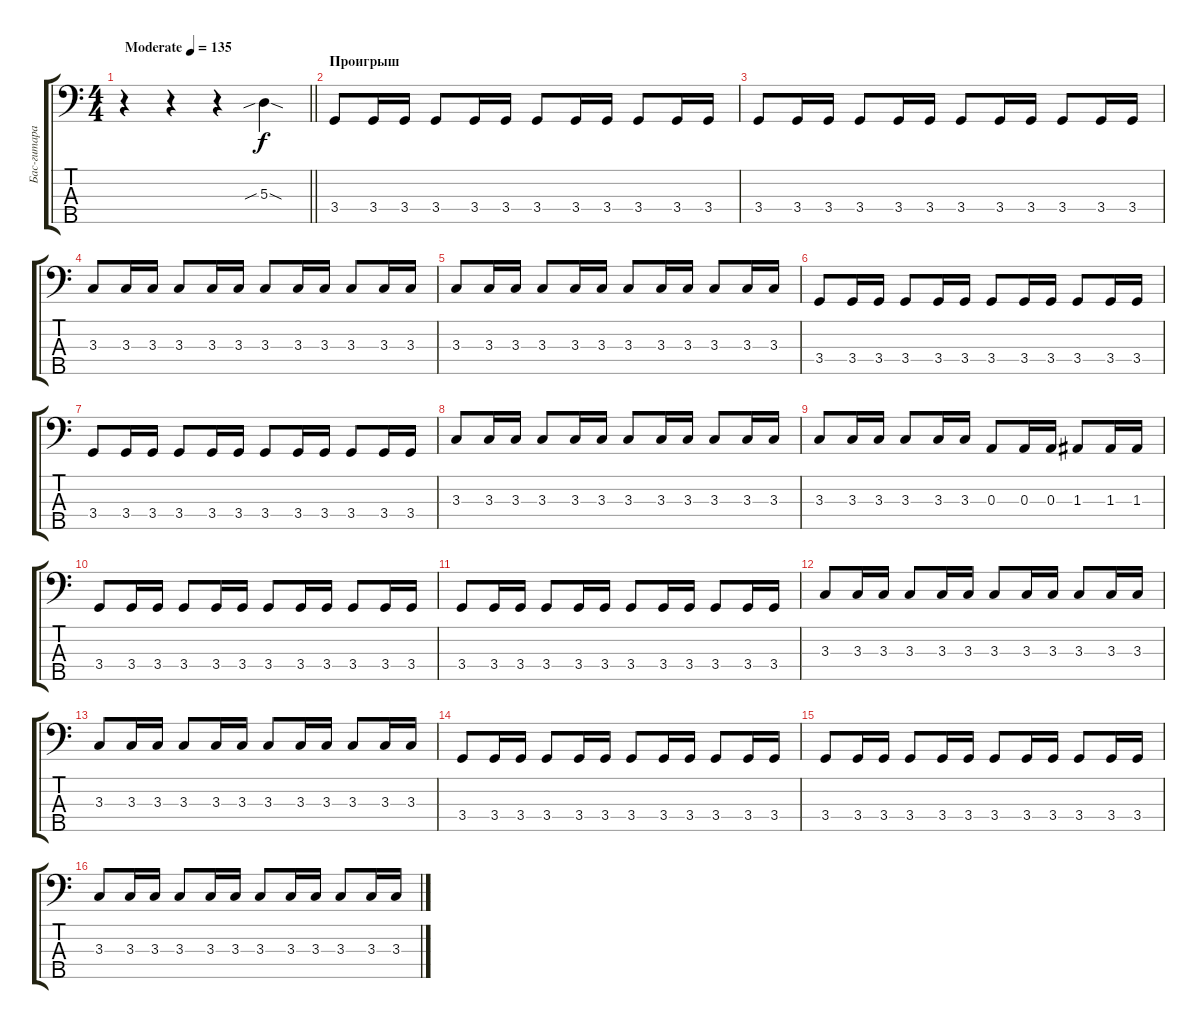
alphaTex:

\track ("Бас-гитара" "Бас-гитара") {instrument electricbassfinger}
\staff {score tabs}
\tuning (G2 D2 A1 E1 B0) {hide}
\ts (4 4)
\tempo (135 "Moderate")
\clef f4
\barLineRight lightlight
\ks c
r.4{dy f instrument electricbassfinger} r.4 r.4 5.3{sib sod}.4 |
\section ("" "Проигрыш")
3.4.8 3.4.16 3.4.16 3.4.8 3.4.16 3.4.16 3.4.8 3.4.16 3.4.16 3.4.8 3.4.16 3.4.16 |
3.4.8 3.4.16 3.4.16 3.4.8 3.4.16 3.4.16 3.4.8 3.4.16 3.4.16 3.4.8 3.4.16 3.4.16 |
3.3.8 3.3.16 3.3.16 3.3.8 3.3.16 3.3.16 3.3.8 3.3.16 3.3.16 3.3.8 3.3.16 3.3.16 |
3.3.8 3.3.16 3.3.16 3.3.8 3.3.16 3.3.16 3.3.8 3.3.16 3.3.16 3.3.8 3.3.16 3.3.16 |
3.4.8 3.4.16 3.4.16 3.4.8 3.4.16 3.4.16 3.4.8 3.4.16 3.4.16 3.4.8 3.4.16 3.4.16 |
3.4.8 3.4.16 3.4.16 3.4.8 3.4.16 3.4.16 3.4.8 3.4.16 3.4.16 3.4.8 3.4.16 3.4.16 |
3.3.8 3.3.16 3.3.16 3.3.8 3.3.16 3.3.16 3.3.8 3.3.16 3.3.16 3.3.8 3.3.16 3.3.16 |
3.3.8 3.3.16 3.3.16 3.3.8 3.3.16 3.3.16 0.3.8 0.3.16 0.3.16 1.3.8 1.3.16 1.3.16 |
3.4.8 3.4.16 3.4.16 3.4.8 3.4.16 3.4.16 3.4.8 3.4.16 3.4.16 3.4.8 3.4.16 3.4.16 |
3.4.8 3.4.16 3.4.16 3.4.8 3.4.16 3.4.16 3.4.8 3.4.16 3.4.16 3.4.8 3.4.16 3.4.16 |
3.3.8 3.3.16 3.3.16 3.3.8 3.3.16 3.3.16 3.3.8 3.3.16 3.3.16 3.3.8 3.3.16 3.3.16 |
3.3.8 3.3.16 3.3.16 3.3.8 3.3.16 3.3.16 3.3.8 3.3.16 3.3.16 3.3.8 3.3.16 3.3.16 |
3.4.8 3.4.16 3.4.16 3.4.8 3.4.16 3.4.16 3.4.8 3.4.16 3.4.16 3.4.8 3.4.16 3.4.16 |
3.4.8 3.4.16 3.4.16 3.4.8 3.4.16 3.4.16 3.4.8 3.4.16 3.4.16 3.4.8 3.4.16 3.4.16 |
3.3.8 3.3.16 3.3.16 3.3.8 3.3.16 3.3.16 3.3.8 3.3.16 3.3.16 3.3.8 3.3.16 3.3.16
